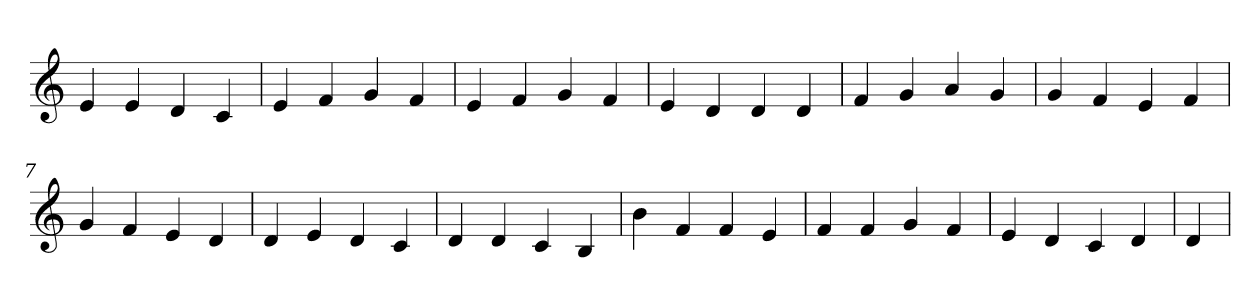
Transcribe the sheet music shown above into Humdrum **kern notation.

**kern
*part1
*staff1
*clefG2
=1
4e
4e
4d
4c
=2
4e
4f
4g
4f
=3
4e
4f
4g
4f
=4
4e
4d
4d
4d
=5
4f
4g
4a
4g
=6
4g
4f
4e
4f
=7
4g
4f
4e
4d
=8
4d
4e
4d
4c
=9
4d
4d
4c
4B
=10
4b
4f
4f
4e
=11
4f
4f
4g
4f
=12
4e
4d
4c
4d
=13
4d
=
*-
